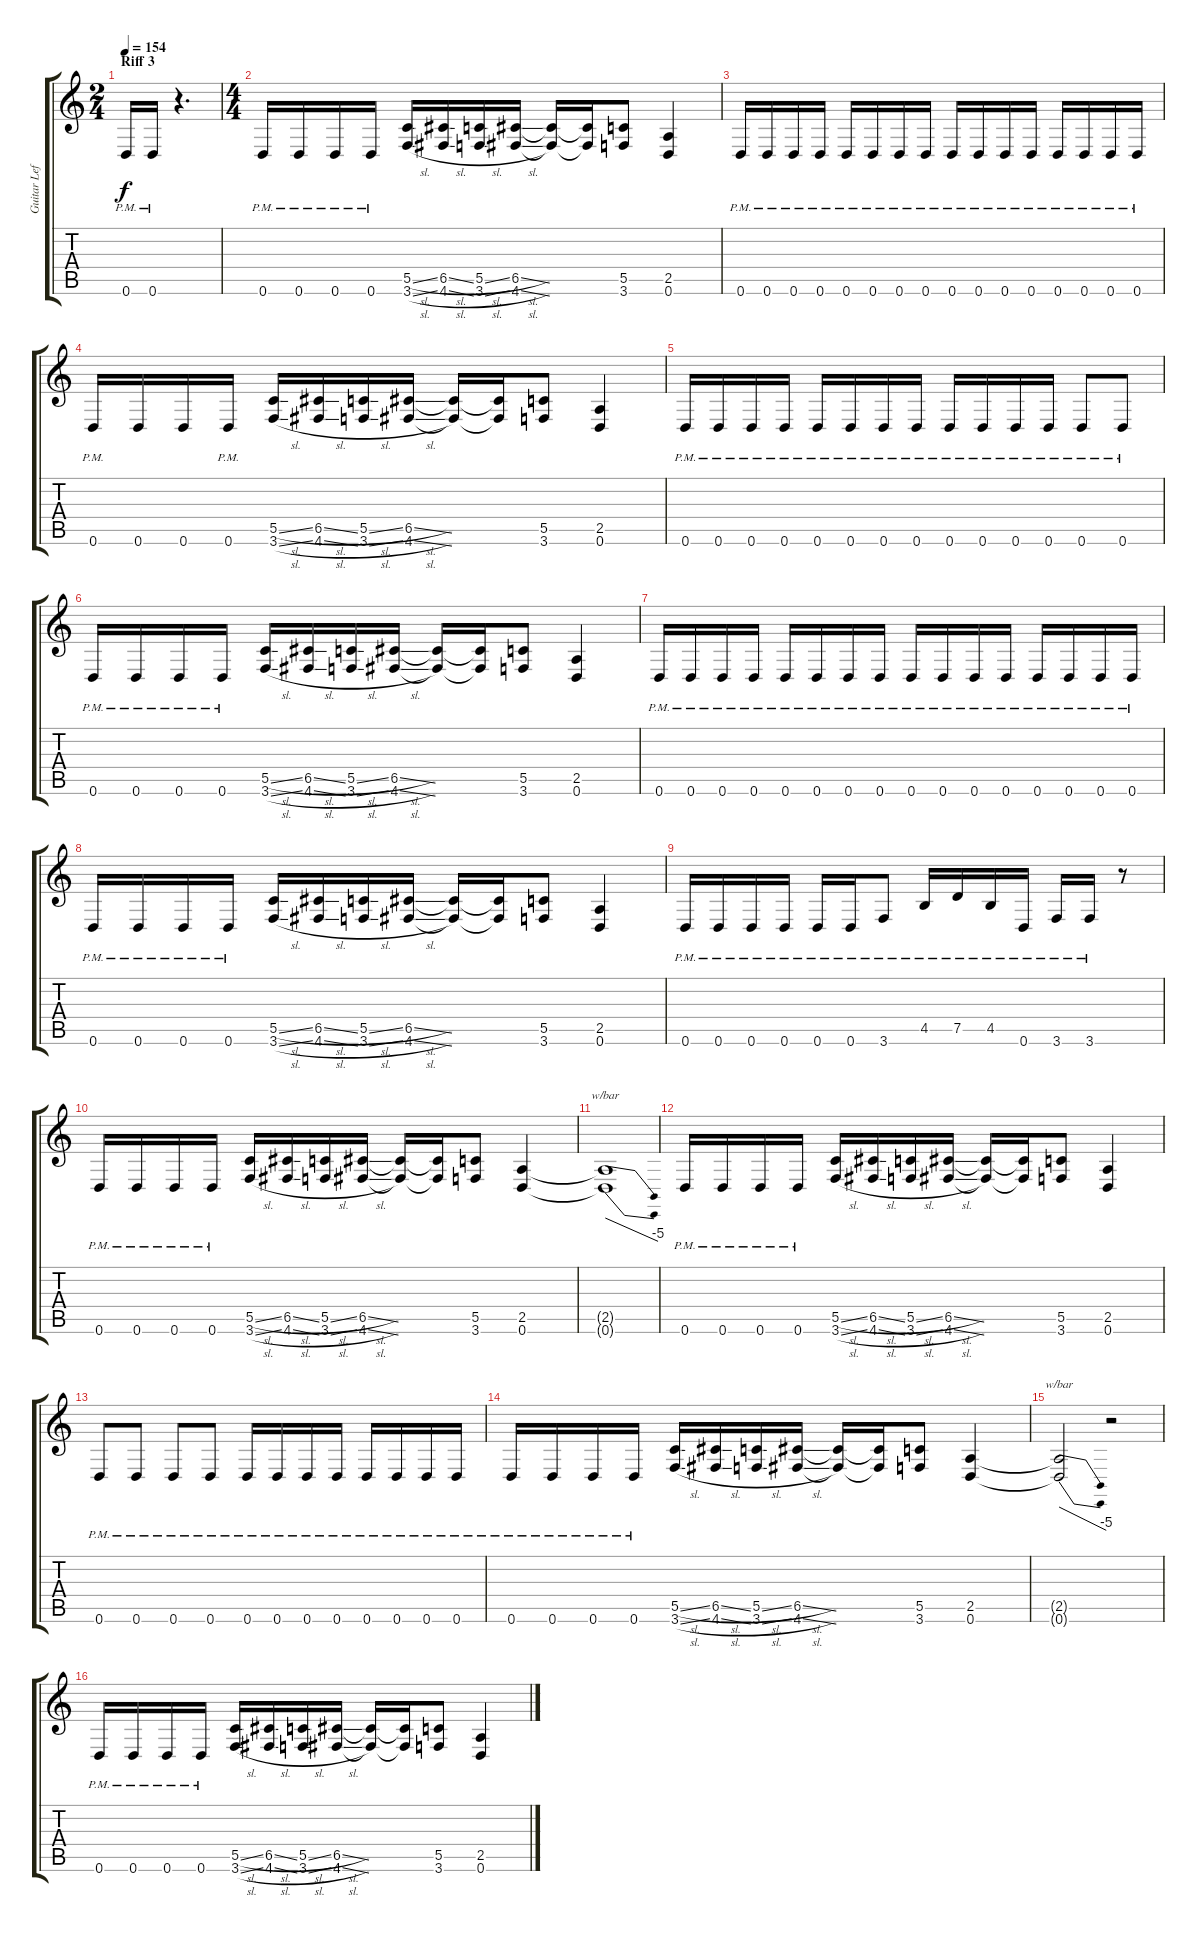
\track ("Guitar Left" "Guitar Lef") {instrument distortionguitar}
\staff {score tabs}
\tuning (D4 A3 F3 C3 G2 D2) {hide}
\ts (2 4)
\section ("" "Riff 3")
\tempo 154
\clef g2
\ks c
0.6{pm}.16{dy f} 0.6{pm}.16 r.4{d} |
\ts (4 4)
0.6{pm}.16 0.6{pm}.16 0.6{pm}.16 0.6{pm}.16 (5.5{sl} 3.6{sl}).16 (6.5{sl} 4.6{sl}).16 (5.5{sl} 3.6{sl}).16 (6.5{sl} 4.6{sl}).16 (6.5{t} 4.6{t}).16 (6.5{t} 4.6{t}).16 (5.5 3.6).8 (2.5 0.6).4 |
0.6{pm}.16 0.6{pm}.16 0.6{pm}.16 0.6{pm}.16 0.6{pm}.16 0.6{pm}.16 0.6{pm}.16 0.6{pm}.16 0.6{pm}.16 0.6{pm}.16 0.6{pm}.16 0.6{pm}.16 0.6{pm}.16 0.6{pm}.16 0.6{pm}.16 0.6{pm}.16 |
0.6{pm}.16 0.6.16 0.6.16 0.6{pm}.16 (5.5{sl} 3.6{sl}).16 (6.5{sl} 4.6{sl}).16 (5.5{sl} 3.6{sl}).16 (6.5{sl} 4.6{sl}).16 (6.5{t} 4.6{t}).16 (6.5{t} 4.6{t}).16 (5.5 3.6).8 (2.5 0.6).4 |
0.6{pm}.16 0.6{pm}.16 0.6{pm}.16 0.6{pm}.16 0.6{pm}.16 0.6{pm}.16 0.6{pm}.16 0.6{pm}.16 0.6{pm}.16 0.6{pm}.16 0.6{pm}.16 0.6{pm}.16 0.6{pm}.8 0.6{pm}.8 |
0.6{pm}.16 0.6{pm}.16 0.6{pm}.16 0.6{pm}.16 (5.5{sl} 3.6{sl}).16 (6.5{sl} 4.6{sl}).16 (5.5{sl} 3.6{sl}).16 (6.5{sl} 4.6{sl}).16 (6.5{t} 4.6{t}).16 (6.5{t} 4.6{t}).16 (5.5 3.6).8 (2.5 0.6).4 |
0.6{pm}.16 0.6{pm}.16 0.6{pm}.16 0.6{pm}.16 0.6{pm}.16 0.6{pm}.16 0.6{pm}.16 0.6{pm}.16 0.6{pm}.16 0.6{pm}.16 0.6{pm}.16 0.6{pm}.16 0.6{pm}.16 0.6{pm}.16 0.6{pm}.16 0.6{pm}.16 |
0.6{pm}.16 0.6{pm}.16 0.6{pm}.16 0.6{pm}.16 (5.5{sl} 3.6{sl}).16 (6.5{sl} 4.6{sl}).16 (5.5{sl} 3.6{sl}).16 (6.5{sl} 4.6{sl}).16 (6.5{t} 4.6{t}).16 (6.5{t} 4.6{t}).16 (5.5 3.6).8 (2.5 0.6).4 |
0.6{pm}.16 0.6{pm}.16 0.6{pm}.16 0.6{pm}.16 0.6{pm}.16 0.6{pm}.16 3.6{pm}.8 4.5{pm}.16 7.5{pm}.16 4.5{pm}.16 0.6{pm}.16 3.6{pm}.16 3.6{pm}.16 r.8 |
0.6{pm}.16 0.6{pm}.16 0.6{pm}.16 0.6{pm}.16 (5.5{sl} 3.6{sl}).16 (6.5{sl} 4.6{sl}).16 (5.5{sl} 3.6{sl}).16 (6.5{sl} 4.6{sl}).16 (6.5{t} 4.6{t}).16 (6.5{t} 4.6{t}).16 (5.5 3.6).8 (2.5 0.6).4 |
(2.5{t} 0.6{t}).1{tbe (dive default 0 0 60 -20)} |
0.6{pm}.16 0.6{pm}.16 0.6{pm}.16 0.6{pm}.16 (5.5{sl} 3.6{sl}).16 (6.5{sl} 4.6{sl}).16 (5.5{sl} 3.6{sl}).16 (6.5{sl} 4.6{sl}).16 (6.5{t} 4.6{t}).16 (6.5{t} 4.6{t}).16 (5.5 3.6).8 (2.5 0.6).4 |
0.6{pm}.8 0.6{pm}.8 0.6{pm}.8 0.6{pm}.8 0.6{pm}.16 0.6{pm}.16 0.6{pm}.16 0.6{pm}.16 0.6{pm}.16 0.6{pm}.16 0.6{pm}.16 0.6{pm}.16 |
0.6{pm}.16 0.6{pm}.16 0.6{pm}.16 0.6{pm}.16 (5.5{sl} 3.6{sl}).16 (6.5{sl} 4.6{sl}).16 (5.5{sl} 3.6{sl}).16 (6.5{sl} 4.6{sl}).16 (6.5{t} 4.6{t}).16 (6.5{t} 4.6{t}).16 (5.5 3.6).8 (2.5 0.6).4 |
(2.5{t} 0.6{t}).2{tbe (dive default 0 0 60 -20)} r.2 |
0.6{pm}.16 0.6{pm}.16 0.6{pm}.16 0.6{pm}.16 (5.5{sl} 3.6{sl}).16 (6.5{sl} 4.6{sl}).16 (5.5{sl} 3.6{sl}).16 (6.5{sl} 4.6{sl}).16 (6.5{t} 4.6{t}).16 (6.5{t} 4.6{t}).16 (5.5 3.6).8 (2.5 0.6).4
